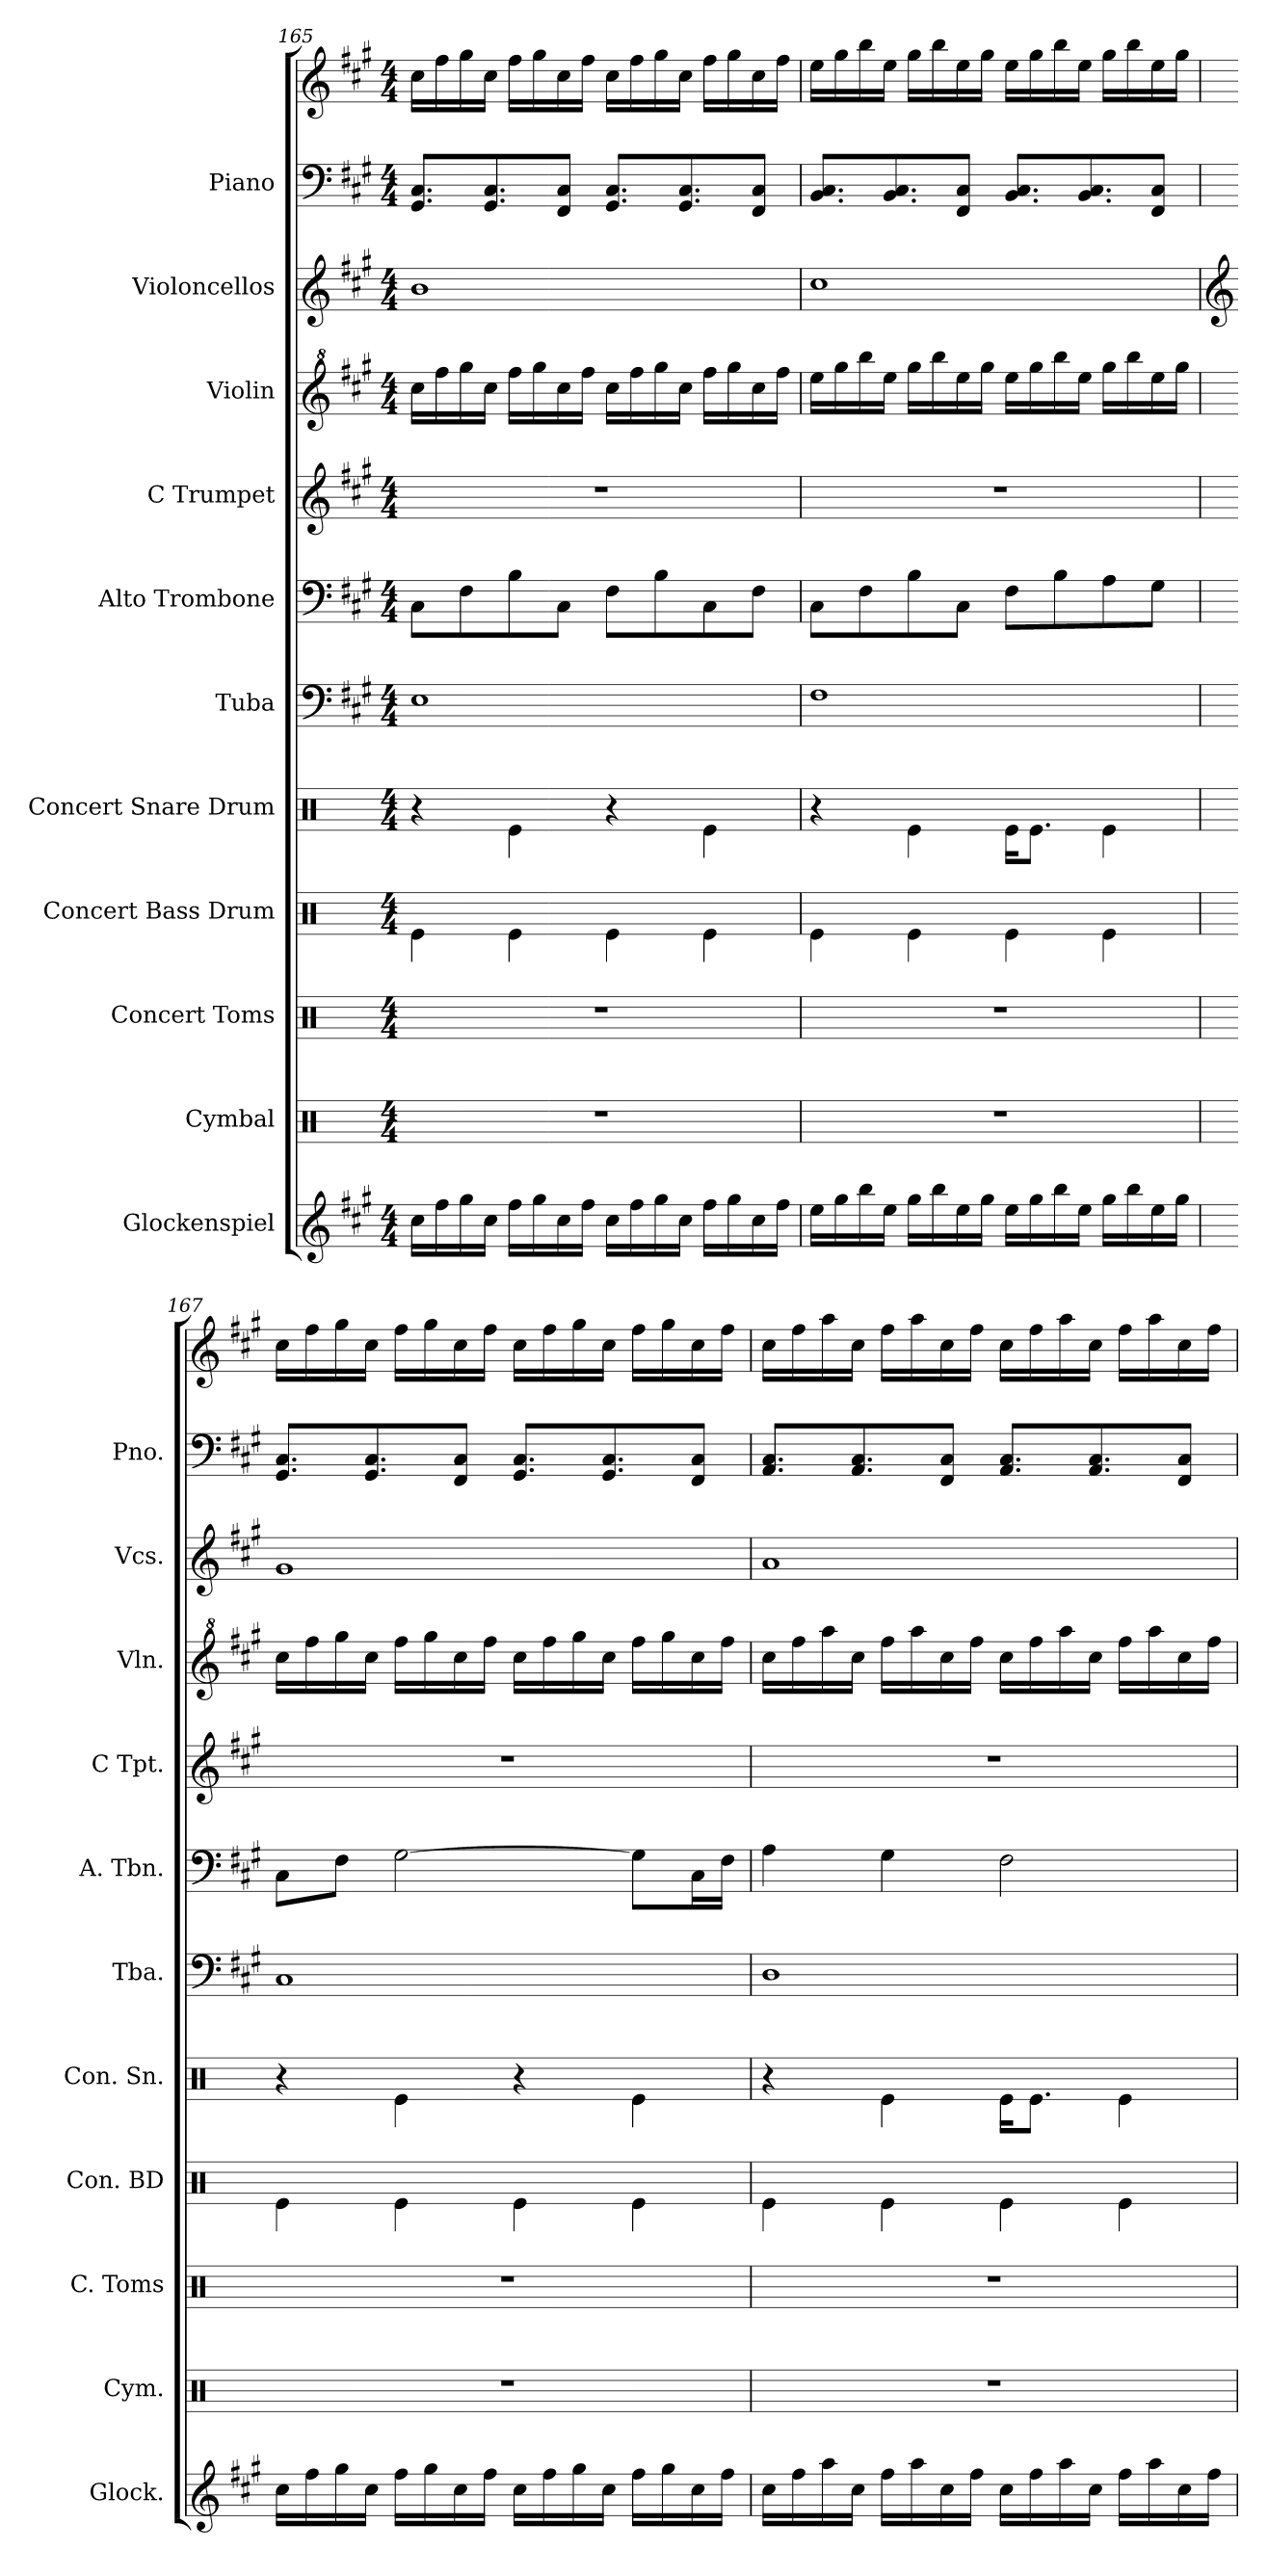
**kern	**kern	**kern	**kern	**kern	**kern	**kern	**kern	**kern	**kern	**kern	**kern
*part11	*part10	*part9	*part8	*part7	*part6	*part5	*part4	*part3	*part2	*part1	*part1
*staff12	*staff11	*staff10	*staff9	*staff8	*staff7	*staff6	*staff5	*staff4	*staff3	*staff2	*staff1
*I"Glockenspiel	*I"Cymbal	*I"Concert Toms	*I"Concert Bass Drum	*I"Concert Snare Drum	*I"Tuba	*I"Alto Trombone	*I"C Trumpet	*I"Violin	*I"Violoncellos	*I"Piano	*
*I'Glock.	*I'Cym.	*I'C. Toms	*I'Con. BD	*I'Con. Sn.	*I'Tba.	*I'A. Tbn.	*I'C Tpt.	*I'Vln.	*I'Vcs.	*I'Pno.	*
!!LO:PB:g=z
*clefG2	*clefX	*clefX	*clefX	*clefX	*clefF4	*clefF4	*clefG2	*clefG^2	*clefG2	*clefF4	*clefG2
*ITrd-14c-24	*	*	*	*	*	*	*	*	*	*	*
*k[f#c#g#]	*k[]	*k[]	*k[]	*k[]	*k[f#c#g#]	*k[f#c#g#]	*k[f#c#g#]	*k[f#c#g#]	*k[f#c#g#]	*k[f#c#g#]	*k[f#c#g#]
*M4/4	*M4/4	*M4/4	*M4/4	*M4/4	*M4/4	*M4/4	*M4/4	*M4/4	*M4/4	*M4/4	*M4/4
=165	=165	=165	=165	=165	=165	=165	=165	=165	=165	=165	=165
16cccc#\LL	1r	1r	4Re\	4r	1E	8C#\L	1r	16ccc#\LL	1b	8.GG#/ 8.C#/L	16cc#\LL
16ffff#\	.	.	.	.	.	.	.	16fff#\	.	.	16ff#\
16gggg#\	.	.	.	.	.	8F#\	.	16ggg#\	.	.	16gg#\
16cccc#\JJ	.	.	.	.	.	.	.	16ccc#\JJ	.	8.GG#/ 8.C#/	16cc#\JJ
16ffff#\LL	.	.	4Re\	4Re\	.	8B\	.	16fff#\LL	.	.	16ff#\LL
16gggg#\	.	.	.	.	.	.	.	16ggg#\	.	.	16gg#\
16cccc#\	.	.	.	.	.	8C#\J	.	16ccc#\	.	8FF#/ 8C#/J	16cc#\
16ffff#\JJ	.	.	.	.	.	.	.	16fff#\JJ	.	.	16ff#\JJ
16cccc#\LL	.	.	4Re\	4r	.	8F#\L	.	16ccc#\LL	.	8.GG#/ 8.C#/L	16cc#\LL
16ffff#\	.	.	.	.	.	.	.	16fff#\	.	.	16ff#\
16gggg#\	.	.	.	.	.	8B\	.	16ggg#\	.	.	16gg#\
16cccc#\JJ	.	.	.	.	.	.	.	16ccc#\JJ	.	8.GG#/ 8.C#/	16cc#\JJ
16ffff#\LL	.	.	4Re\	4Re\	.	8C#\	.	16fff#\LL	.	.	16ff#\LL
16gggg#\	.	.	.	.	.	.	.	16ggg#\	.	.	16gg#\
16cccc#\	.	.	.	.	.	8F#\J	.	16ccc#\	.	8FF#/ 8C#/J	16cc#\
16ffff#\JJ	.	.	.	.	.	.	.	16fff#\JJ	.	.	16ff#\JJ
=166	=166	=166	=166	=166	=166	=166	=166	=166	=166	=166	=166
16eeee\LL	1r	1r	4Re\	4r	1F#	8C#\L	1r	16eee\LL	1cc#	8.BB/ 8.C#/L	16ee\LL
16gggg#\	.	.	.	.	.	.	.	16ggg#\	.	.	16gg#\
16bbbb\	.	.	.	.	.	8F#\	.	16bbb\	.	.	16bb\
16eeee\JJ	.	.	.	.	.	.	.	16eee\JJ	.	8.BB/ 8.C#/	16ee\JJ
16gggg#\LL	.	.	4Re\	4Re\	.	8B\	.	16ggg#\LL	.	.	16gg#\LL
16bbbb\	.	.	.	.	.	.	.	16bbb\	.	.	16bb\
16eeee\	.	.	.	.	.	8C#\J	.	16eee\	.	8FF#/ 8C#/J	16ee\
16gggg#\JJ	.	.	.	.	.	.	.	16ggg#\JJ	.	.	16gg#\JJ
16eeee\LL	.	.	4Re\	16Re\KL	.	8F#\L	.	16eee\LL	.	8.BB/ 8.C#/L	16ee\LL
16gggg#\	.	.	.	8.Re\J	.	.	.	16ggg#\	.	.	16gg#\
16bbbb\	.	.	.	.	.	8B\	.	16bbb\	.	.	16bb\
16eeee\JJ	.	.	.	.	.	.	.	16eee\JJ	.	8.BB/ 8.C#/	16ee\JJ
16gggg#\LL	.	.	4Re\	4Re\	.	8A\	.	16ggg#\LL	.	.	16gg#\LL
16bbbb\	.	.	.	.	.	.	.	16bbb\	.	.	16bb\
16eeee\	.	.	.	.	.	8G#\J	.	16eee\	.	8FF#/ 8C#/J	16ee\
16gggg#\JJ	.	.	.	.	.	.	.	16ggg#\JJ	.	.	16gg#\JJ
!!LO:PB:g=z
=167	=167	=167	=167	=167	=167	=167	=167	=167	=167	=167	=167
*	*	*	*	*	*	*	*	*	*clefG2	*	*
16cccc#\LL	1r	1r	4Re\	4r	1C#	8C#\L	1r	16ccc#\LL	1g#	8.GG#/ 8.C#/L	16cc#\LL
16ffff#\	.	.	.	.	.	.	.	16fff#\	.	.	16ff#\
16gggg#\	.	.	.	.	.	8F#\J	.	16ggg#\	.	.	16gg#\
16cccc#\JJ	.	.	.	.	.	.	.	16ccc#\JJ	.	8.GG#/ 8.C#/	16cc#\JJ
16ffff#\LL	.	.	4Re\	4Re\	.	[2G#\	.	16fff#\LL	.	.	16ff#\LL
16gggg#\	.	.	.	.	.	.	.	16ggg#\	.	.	16gg#\
16cccc#\	.	.	.	.	.	.	.	16ccc#\	.	8FF#/ 8C#/J	16cc#\
16ffff#\JJ	.	.	.	.	.	.	.	16fff#\JJ	.	.	16ff#\JJ
16cccc#\LL	.	.	4Re\	4r	.	.	.	16ccc#\LL	.	8.GG#/ 8.C#/L	16cc#\LL
16ffff#\	.	.	.	.	.	.	.	16fff#\	.	.	16ff#\
16gggg#\	.	.	.	.	.	.	.	16ggg#\	.	.	16gg#\
16cccc#\JJ	.	.	.	.	.	.	.	16ccc#\JJ	.	8.GG#/ 8.C#/	16cc#\JJ
16ffff#\LL	.	.	4Re\	4Re\	.	8G#\L]	.	16fff#\LL	.	.	16ff#\LL
16gggg#\	.	.	.	.	.	.	.	16ggg#\	.	.	16gg#\
16cccc#\	.	.	.	.	.	16C#\L	.	16ccc#\	.	8FF#/ 8C#/J	16cc#\
16ffff#\JJ	.	.	.	.	.	16F#\JJ	.	16fff#\JJ	.	.	16ff#\JJ
=168	=168	=168	=168	=168	=168	=168	=168	=168	=168	=168	=168
16cccc#\LL	1r	1r	4Re\	4r	1D	4A\	1r	16ccc#\LL	1a	8.AA/ 8.C#/L	16cc#\LL
16ffff#\	.	.	.	.	.	.	.	16fff#\	.	.	16ff#\
16aaaa\	.	.	.	.	.	.	.	16aaa\	.	.	16aa\
16cccc#\JJ	.	.	.	.	.	.	.	16ccc#\JJ	.	8.AA/ 8.C#/	16cc#\JJ
16ffff#\LL	.	.	4Re\	4Re\	.	4G#\	.	16fff#\LL	.	.	16ff#\LL
16aaaa\	.	.	.	.	.	.	.	16aaa\	.	.	16aa\
16cccc#\	.	.	.	.	.	.	.	16ccc#\	.	8FF#/ 8C#/J	16cc#\
16ffff#\JJ	.	.	.	.	.	.	.	16fff#\JJ	.	.	16ff#\JJ
16cccc#\LL	.	.	4Re\	16Re\KL	.	2F#\	.	16ccc#\LL	.	8.AA/ 8.C#/L	16cc#\LL
16ffff#\	.	.	.	8.Re\J	.	.	.	16fff#\	.	.	16ff#\
16aaaa\	.	.	.	.	.	.	.	16aaa\	.	.	16aa\
16cccc#\JJ	.	.	.	.	.	.	.	16ccc#\JJ	.	8.AA/ 8.C#/	16cc#\JJ
16ffff#\LL	.	.	4Re\	4Re\	.	.	.	16fff#\LL	.	.	16ff#\LL
16aaaa\	.	.	.	.	.	.	.	16aaa\	.	.	16aa\
16cccc#\	.	.	.	.	.	.	.	16ccc#\	.	8FF#/ 8C#/J	16cc#\
16ffff#\JJ	.	.	.	.	.	.	.	16fff#\JJ	.	.	16ff#\JJ
=	=	=	=	=	=	=	=	=	=	=	=
*-	*-	*-	*-	*-	*-	*-	*-	*-	*-	*-	*-
